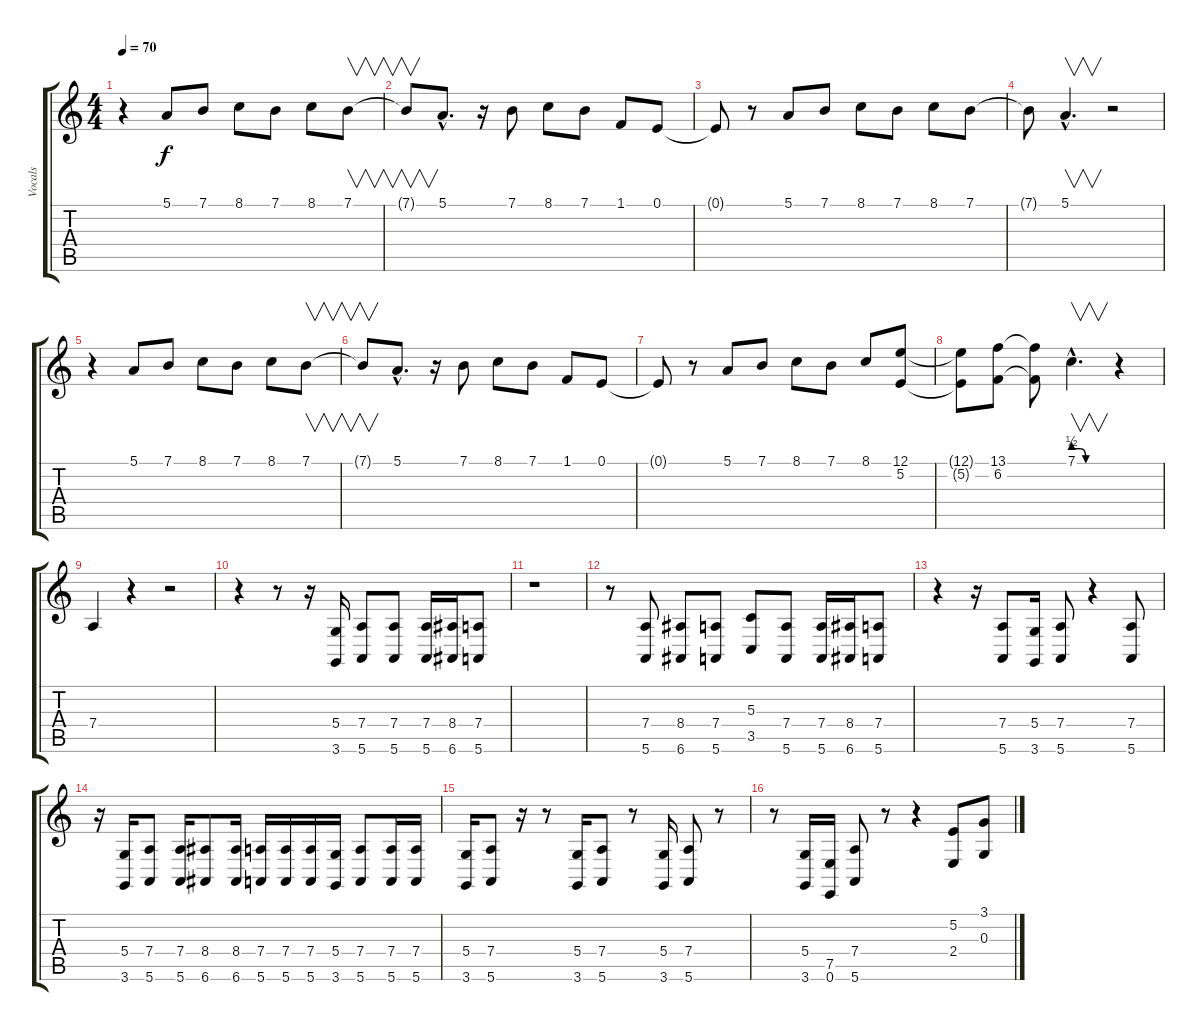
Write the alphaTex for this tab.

\track ("Vocals" "Vocals") {instrument cello}
\staff {score tabs}
\tuning (E4 B3 G3 D3 A2 E2) {hide}
\ts (4 4)
\tempo 70
\clef g2
\ks c
r.4{dy f instrument violin} 5.1.8 7.1.8 8.1.8 7.1.8 8.1.8 7.1.8{v} |
7.1{t}.8{v} 5.1{hac}.8{d} r.16 7.1.8 8.1.8 7.1.8 1.1.8 0.1.8 |
0.1{t}.8 r.8 5.1.8 7.1.8 8.1.8 7.1.8 8.1.8 7.1.8 |
7.1{t}.8 5.1{hac}.4{v d} r.2 |
r.4 5.1.8 7.1.8 8.1.8 7.1.8 8.1.8 7.1.8{v} |
7.1{t}.8{v} 5.1{hac}.8{d} r.16 7.1.8 8.1.8 7.1.8 1.1.8 0.1.8 |
0.1{t}.8 r.8 5.1.8 7.1.8 8.1.8 7.1.8 8.1.8 (12.1 5.2).8 |
(12.1{t} 5.2{t}).8 (13.1 6.2).8 (13.1{t} 6.2{t}).8 7.1{be (custom 0 2 11 2 20 0 60 0) hac}.4{v d} r.4 |
7.4.4{instrument cello} r.4 r.2 |
r.4 r.8 r.16 (5.4 3.6).16 (7.4 5.6).8 (7.4 5.6).8 (7.4 5.6).16 (8.4 6.6).16 (7.4 5.6).8 |
r.1 |
r.8 (7.4 5.6).8 (8.4 6.6).8 (7.4 5.6).8 (5.3 3.5).8 (7.4 5.6).8 (7.4 5.6).16 (8.4 6.6).16 (7.4 5.6).8 |
r.4 r.16 (7.4 5.6).8 (5.4 3.6).16 (7.4 5.6).8 r.4 (7.4 5.6).8 |
r.16 (5.4 3.6).16 (7.4 5.6).8 (7.4 5.6).16 (8.4 6.6).8 (8.4 6.6).16 (7.4 5.6).16 (7.4 5.6).16 (7.4 5.6).16 (5.4 3.6).16 (7.4 5.6).8 (7.4 5.6).16 (7.4 5.6).16 |
(5.4 3.6).16 (7.4 5.6).8 r.16 r.8 (5.4 3.6).16 (7.4 5.6).8 r.8 (5.4 3.6).16 (7.4 5.6).8 r.8 |
r.8 (5.4 3.6).16 (7.5 0.6).16 (7.4 5.6).8 r.8 r.4 (5.2 2.4).8 (3.1 0.3).8
